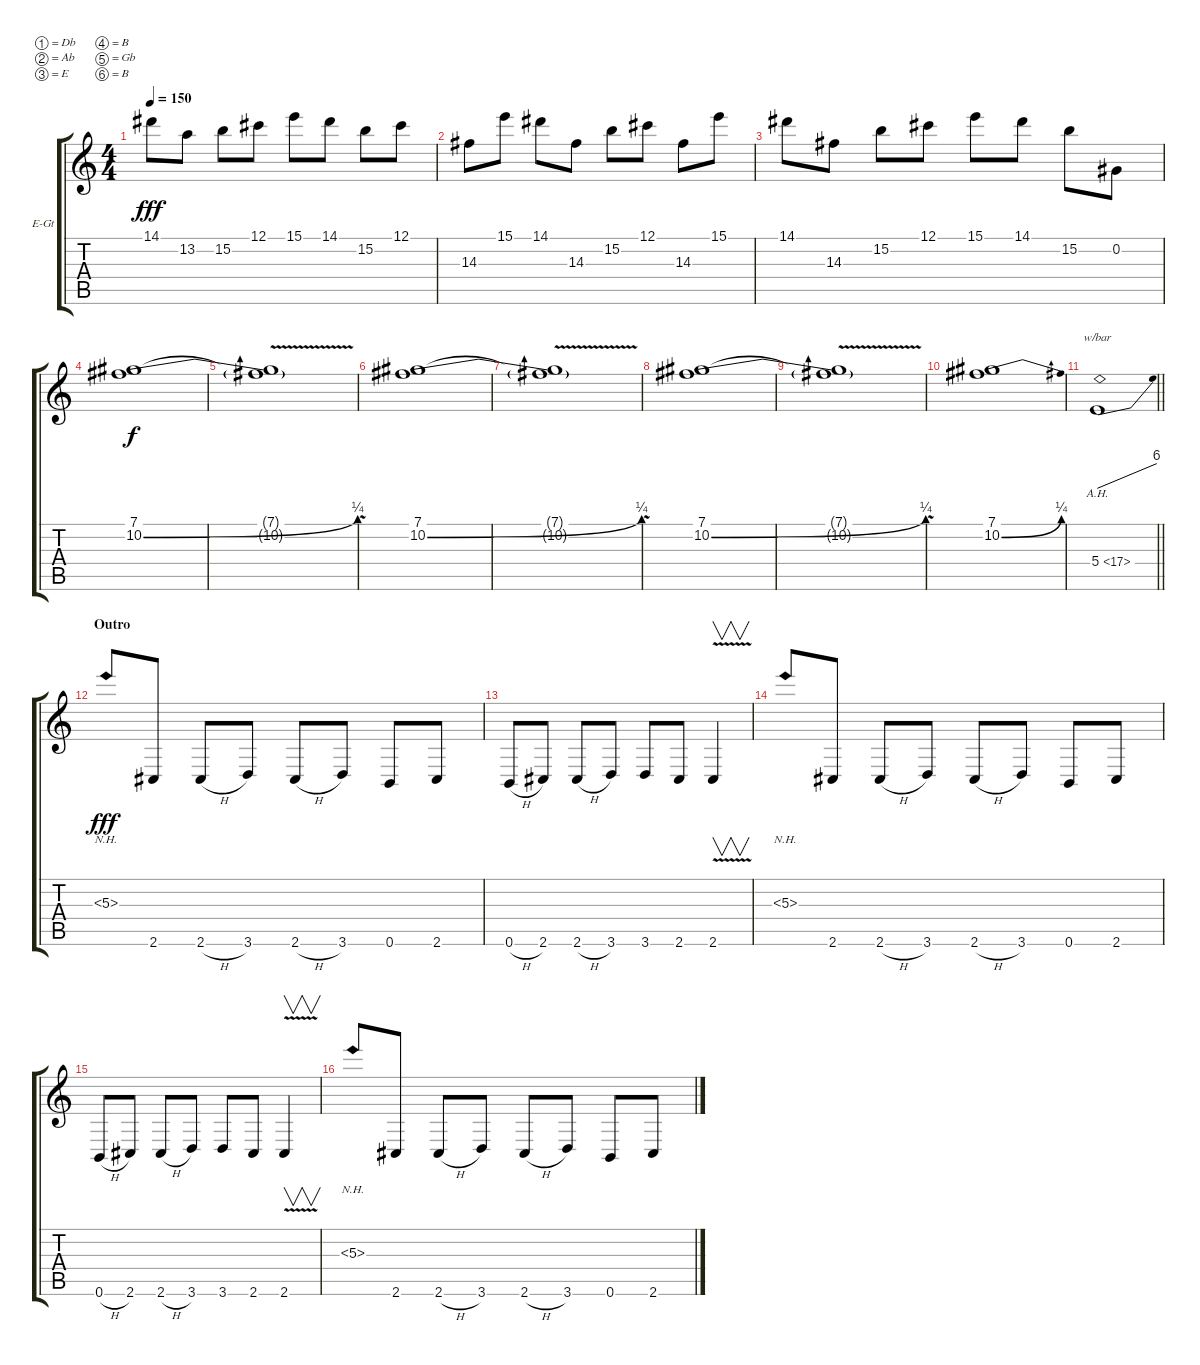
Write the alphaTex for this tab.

\bracketExtendMode groupsimilarinstruments
\firstSystemTrackNameOrientation horizontal
\otherSystemsTrackNameOrientation horizontal
\track ("Phil Demmel (Distorted)" "E-Gt") {instrument distortionguitar}
\staff {score tabs}
\tuning (Db4 Ab3 E3 B2 Gb2 B1)
\ts (4 4)
\tempo 150
\clef g2
\ks c
14.1.8{dy fff} 13.2.8 15.2.8 12.1.8 15.1.8 14.1.8 15.2.8 12.1.8 |
14.3.8 15.1.8 14.1.8 14.3.8 15.2.8 12.1.8 14.3.8 15.1.8 |
14.1.8 14.3.8 15.2.8 12.1.8 15.1.8 14.1.8 15.2.8 0.2.8 |
(7.1 10.2{be (bend 0 0 60 1)}).1{dy f} |
(7.1{t} 10.2{v t}).1 |
(7.1 10.2{be (bend 0 0 60 1)}).1 |
(7.1{t} 10.2{v t}).1 |
(7.1 10.2{be (bend 0 0 60 1)}).1 |
(7.1{t} 10.2{v t}).1 |
(7.1 10.2{be (bend 0 0 60 1)}).1 |
\barLineRight lightlight
5.4{ah 12}.1{tbe (dive default 0 0 60 24)} |
\section ("" "Outro")
5.3{nh}.8{dy fff} 2.6.8 2.6{h}.8 3.6.8 2.6{h}.8 3.6.8 0.6.8 2.6.8 |
0.6{h}.8 2.6.8 2.6{h}.8 3.6.8 3.6.8 2.6.8 2.6{v}.4{v} |
5.3{nh}.8 2.6.8 2.6{h}.8 3.6.8 2.6{h}.8 3.6.8 0.6.8 2.6.8 |
0.6{h}.8 2.6.8 2.6{h}.8 3.6.8 3.6.8 2.6.8 2.6{v}.4{v} |
5.3{nh}.8 2.6.8 2.6{h}.8 3.6.8 2.6{h}.8 3.6.8 0.6.8 2.6.8
